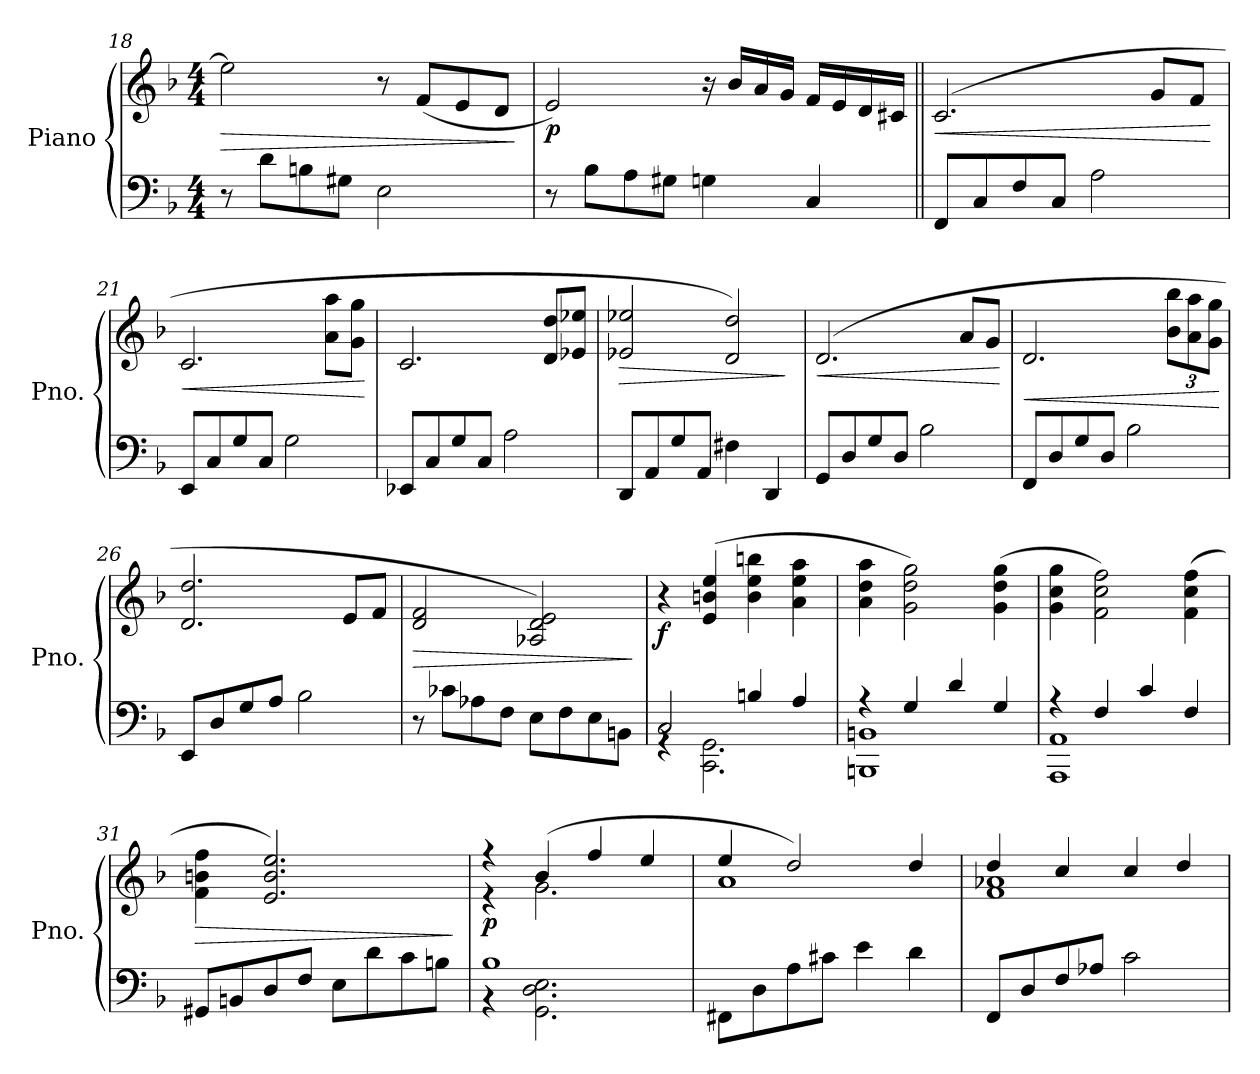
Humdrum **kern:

**kern	**kern	**dynam
*part1	*part1	*part1
*staff2	*staff1	*staff1/2
*I"Piano	*	*
*I'Pno.	*	*
*clefF4	*clefG2	*
*k[b-]	*k[b-]	*
*M4/4	*M4/4	*
=18	=18	=18
!	!	!LO:HP:b
8r	2ee\]	>
8d\L	.	.
8Bn\	.	.
8G#X\J	.	.
2E\	8r	.
.	(8f/L	.
.	8e/	.
.	8d/J	.
.	.	]
=19	=19	=19
!	!	!LO:DY:b
8r	2e/)	p
8B-\L	.	.
8A\	.	.
8G#X\J	.	.
4Gn\	16r	.
.	16b-/LL	.
.	16a/	.
.	16g/JJ	.
4C/	16f/LL	.
.	16e/	.
.	16d/	.
.	16c#X/JJ	.
=20||	=20||	=20||
!	!	!LO:HP:b
8FF/L	(2.c/	<
8C/	.	.
8F/	.	.
8C/J	.	.
2A\	.	.
.	8g/L	.
.	8f/J	.
.	.	[
!!LO:PB:g=z
=21	=21	=21
!	!	!LO:HP:b
8EE/L	2.c/	<
8C/	.	.
8G/	.	.
8C/J	.	.
2G\	.	.
.	8a\ 8aa\L	.
.	8g\ 8gg\J	.
.	.	[
=22	=22	=22
8EE-X/L	2.c/	.
8C/	.	.
8G/	.	.
8C/J	.	.
2A\	.	.
.	8d/ 8dd/L	.
.	8e-X/ 8ee-X/J	.
=23	=23	=23
!	!	!LO:HP:b
8DD/L	2e-X/ 2ee-X/	>
8AA/	.	.
8G/	.	.
8AA/J	.	.
4F#X\	2d/ 2dd/)	.
4DD/	.	.
.	.	]
=24	=24	=24
!	!	!LO:HP:b
8GG/L	(2.d/	<
8D/	.	.
8G/	.	.
8D/J	.	.
2B-\	.	.
.	8a/L	.
.	8g/J	.
.	.	[
!!LO:LB:g=z
=25	=25	=25
!	!	!LO:HP:b
8FF/L	2.d/	<
8D/	.	.
8G/	.	.
8D/J	.	.
2B-\	.	.
*	*Xbrackettup	*
.	12b-\ 12bb-\L	.
.	12a\ 12aa\	.
.	12g\ 12gg\J	.
.	.	[
=26	=26	=26
8EE/L	2.d/ 2.dd/	.
8D/	.	.
8G/	.	.
8A/J	.	.
2B-\	.	.
.	8e/L	.
.	8f/J	.
=27	=27	=27
!	!	!LO:HP:b
8r	2d/ 2f/	>
8c-X\L	.	.
8A-X\	.	.
8F\J	.	.
8E\L	2A-X/ 2d/ 2e/)	.
8F\	.	.
8E\	.	.
8BBn\J	.	.
.	.	]
=28	=28	=28
*^	*	*
!	!	!	!LO:DY:b
2C/	4rGG	4r	f
.	2.CC\ 2.GG\	(4e/ 4bn/ 4ee/	.
4Bn/	.	4b\ 4ee\ 4bbn\	.
4A/	.	4a\ 4ee\ 4aa\	.
!!LO:LB:g=z
=29	=29	=29	=29
4r	1BBBn 1BBn	4a\ 4dd\ 4aa\	.
4G/	.	2g\ 2dd\ 2gg\)	.
4d/	.	.	.
4G/	.	(4g\ 4dd\ 4gg\	.
=30	=30	=30	=30
4r	1AAA 1AA	4g\ 4cc\ 4gg\	.
4F/	.	2f\ 2cc\ 2ff\)	.
4c/	.	.	.
4F/	.	(4f\ 4cc\ 4ff\	.
*v	*v	*	*
=31	=31	=31
!	!	!LO:HP:b
8GG#X/L	4f\ 4bn\ 4ff\	>
8BBn/	.	.
8D/	2.e/ 2.b/ 2.ee/)	.
8F/J	.	.
8E\L	.	.
8d\	.	.
8c\	.	.
8Bn\J	.	.
.	.	]
=32	=32	=32
*^	*^	*
!	!	!	!	!LO:DY:b
1B-	4r	4r	4r	p
.	2.GG\ 2.D\ 2.E\	(4b-/	2.g\	.
.	.	4ff/	.	.
.	.	4ee/	.	.
*v	*v	*	*	*
=33	=33	=33	=33
8FF#X\L	4ee/	1a	.
8D\	.	.	.
8A\	2dd/)	.	.
8c#X\J	.	.	.
4e\	.	.	.
4d\	4dd/	.	.
!!LO:LB:g=z	!!
=34	=34	=34	=34
8FF/L	4dd/	1f 1a-X	.
8D/	.	.	.
8F/	4cc/	.	.
8A-X/J	.	.	.
2c\	4cc/	.	.
.	4dd/	.	.
*	*v	*v	*
=	=	=
*-	*-	*-
